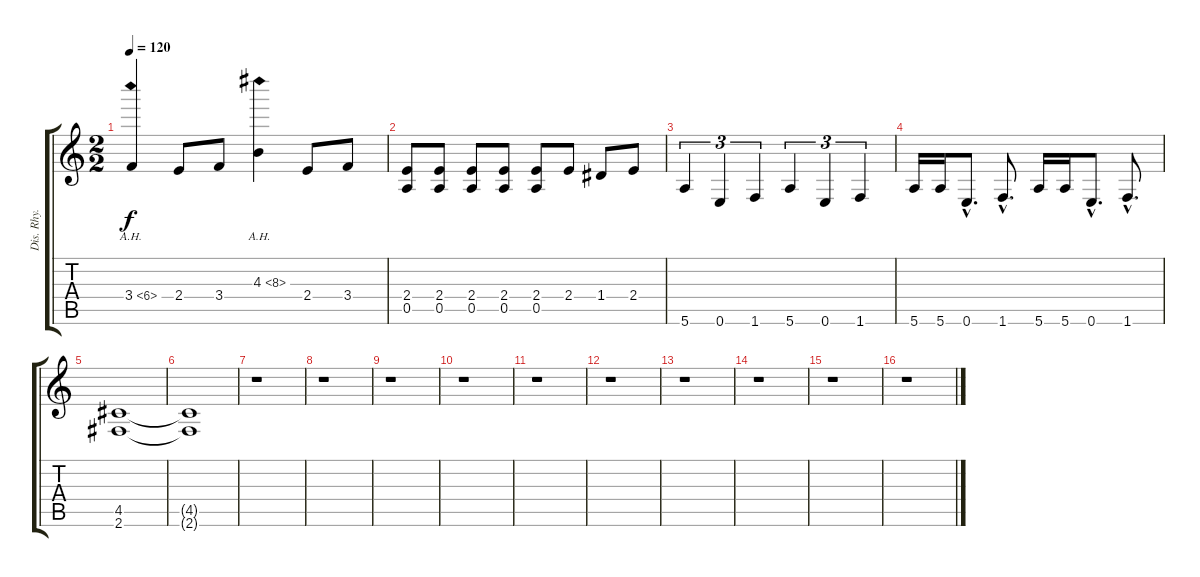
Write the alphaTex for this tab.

\track ("Dis. Rhy." "Dis. Rhy.") {instrument distortionguitar}
\staff {score tabs}
\tuning (E4 B3 G3 D3 A2 E2) {hide}
\ts (2 2)
\tempo 120
\clef g2
\ks c
3.4{ah 3}.4{dy f} 2.4.8 3.4.8 4.3{ah 4}.4 2.4.8 3.4.8 |
(2.4 0.5).8 (2.4 0.5).8 (2.4 0.5).8 (2.4 0.5).8 (2.4 0.5).8 2.4.8 1.4.8 2.4.8 |
5.6.4{tu (3 2)} 0.6.4{tu (3 2)} 1.6.4{tu (3 2)} 5.6.4{tu (3 2)} 0.6.4{tu (3 2)} 1.6.4{tu (3 2)} |
5.6.16 5.6.16 0.6{hac}.8{d} 1.6{hac}.8{d} 5.6.16 5.6.16 0.6{hac}.8{d} 1.6{hac}.8{d} |
(4.5 2.6).1 |
(4.5{t} 2.6{t}).1 |
r.1 |
r.1 |
r.1 |
r.1 |
r.1 |
r.1 |
r.1 |
r.1 |
r.1 |
r.1
